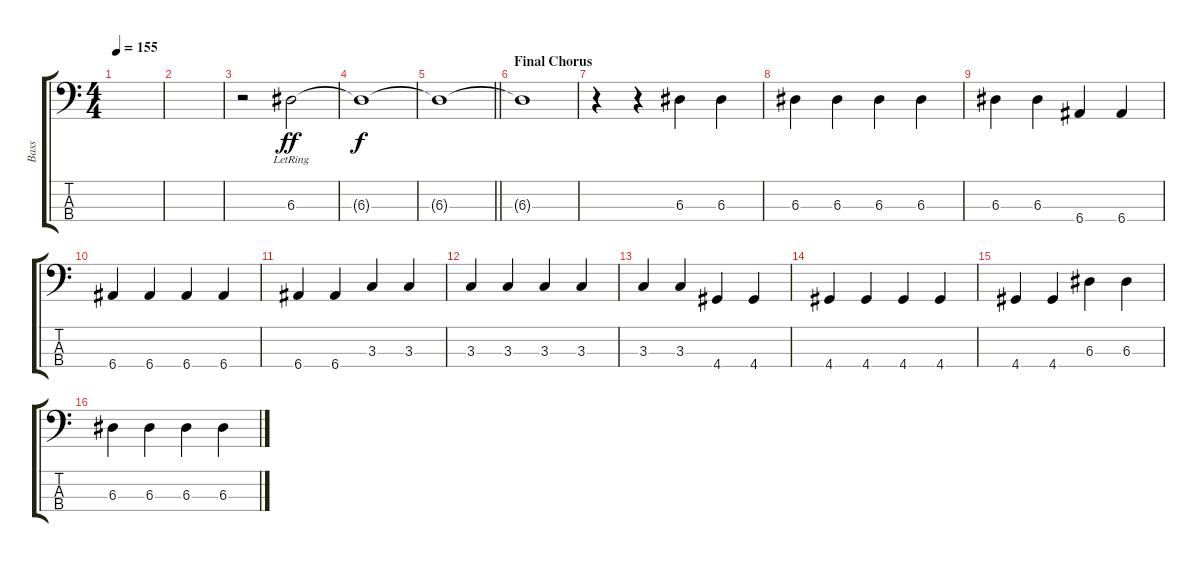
\track ("Bass" "Bass") {instrument electricbassfinger}
\staff {score tabs}
\tuning (G2 D2 A1 E1) {hide}
\ts (4 4)
\tempo 155
\clef f4
\ks c
|
|
r.2 6.3{lr}.2{dy ff} |
6.3{t}.1{dy f} |
\barLineRight lightlight
6.3{t}.1 |
\section ("" "Final Chorus")
6.3{t}.1 |
r.4 r.4 6.3.4 6.3.4 |
6.3.4 6.3.4 6.3.4 6.3.4 |
6.3.4 6.3.4 6.4.4 6.4.4 |
6.4.4 6.4.4 6.4.4 6.4.4 |
6.4.4 6.4.4 3.3.4 3.3.4 |
3.3.4 3.3.4 3.3.4 3.3.4 |
3.3.4 3.3.4 4.4.4 4.4.4 |
4.4.4 4.4.4 4.4.4 4.4.4 |
4.4.4 4.4.4 6.3.4 6.3.4 |
6.3.4 6.3.4 6.3.4 6.3.4
